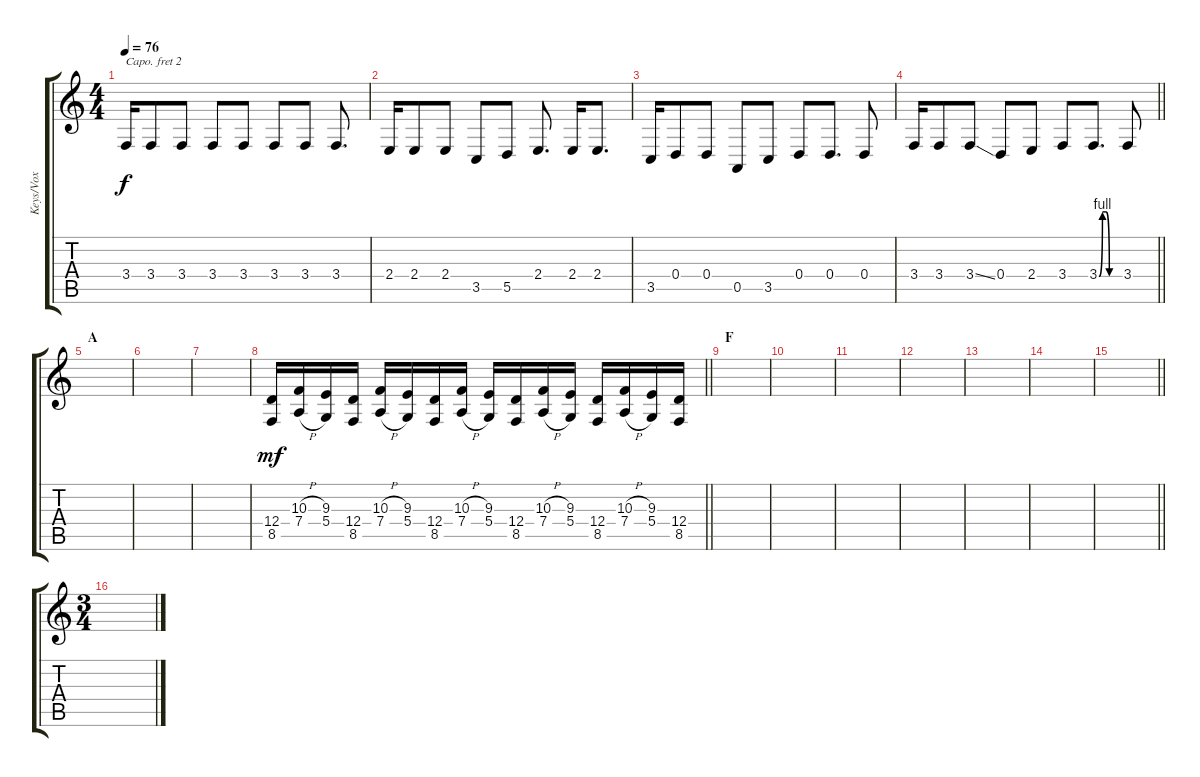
\track ("Keys/Vox" "Keys/Vox") {instrument lead2sawtooth}
\staff {score tabs}
\capo 2
\tuning (D4 A3 F3 C3 G2 C2) {hide}
\ts (4 4)
\tempo 76
\clef g2
\ks c
3.4.16{dy f} 3.4.8 3.4.8 3.4.8 3.4.8 3.4.8 3.4.8 3.4.8{d} |
2.4.16 2.4.8 2.4.8 3.5.8 5.5.8 2.4.8{d} 2.4.16 2.4.8{d} |
3.5.16 0.4.8 0.4.8 0.5.8 3.5.8 0.4.8 0.4.8{d} 0.4.8 |
\barLineRight lightlight
3.4.16 3.4.8 3.4{ss}.8 0.4.8 2.4.8 3.4.8 3.4{be (custom 0 0 10 4 20 4 30 0 60 0)}.8{d} 3.4.8 |
\section ("" "A")
|
|
|
\barLineRight lightlight
(12.4 8.5).16{dy mf} (10.3{h} 7.4{h}).16 (9.3 5.4).16 (12.4 8.5).16 (10.3{h} 7.4{h}).16 (9.3 5.4).16 (12.4 8.5).16 (10.3{h} 7.4{h}).16 (9.3 5.4).16 (12.4 8.5).16 (10.3{h} 7.4{h}).16 (9.3 5.4).16 (12.4 8.5).16 (10.3{h} 7.4{h}).16 (9.3 5.4).16 (12.4 8.5).16 |
\section ("" "F")
|
|
|
|
|
|
\barLineRight lightlight
|
\ts (3 4)
